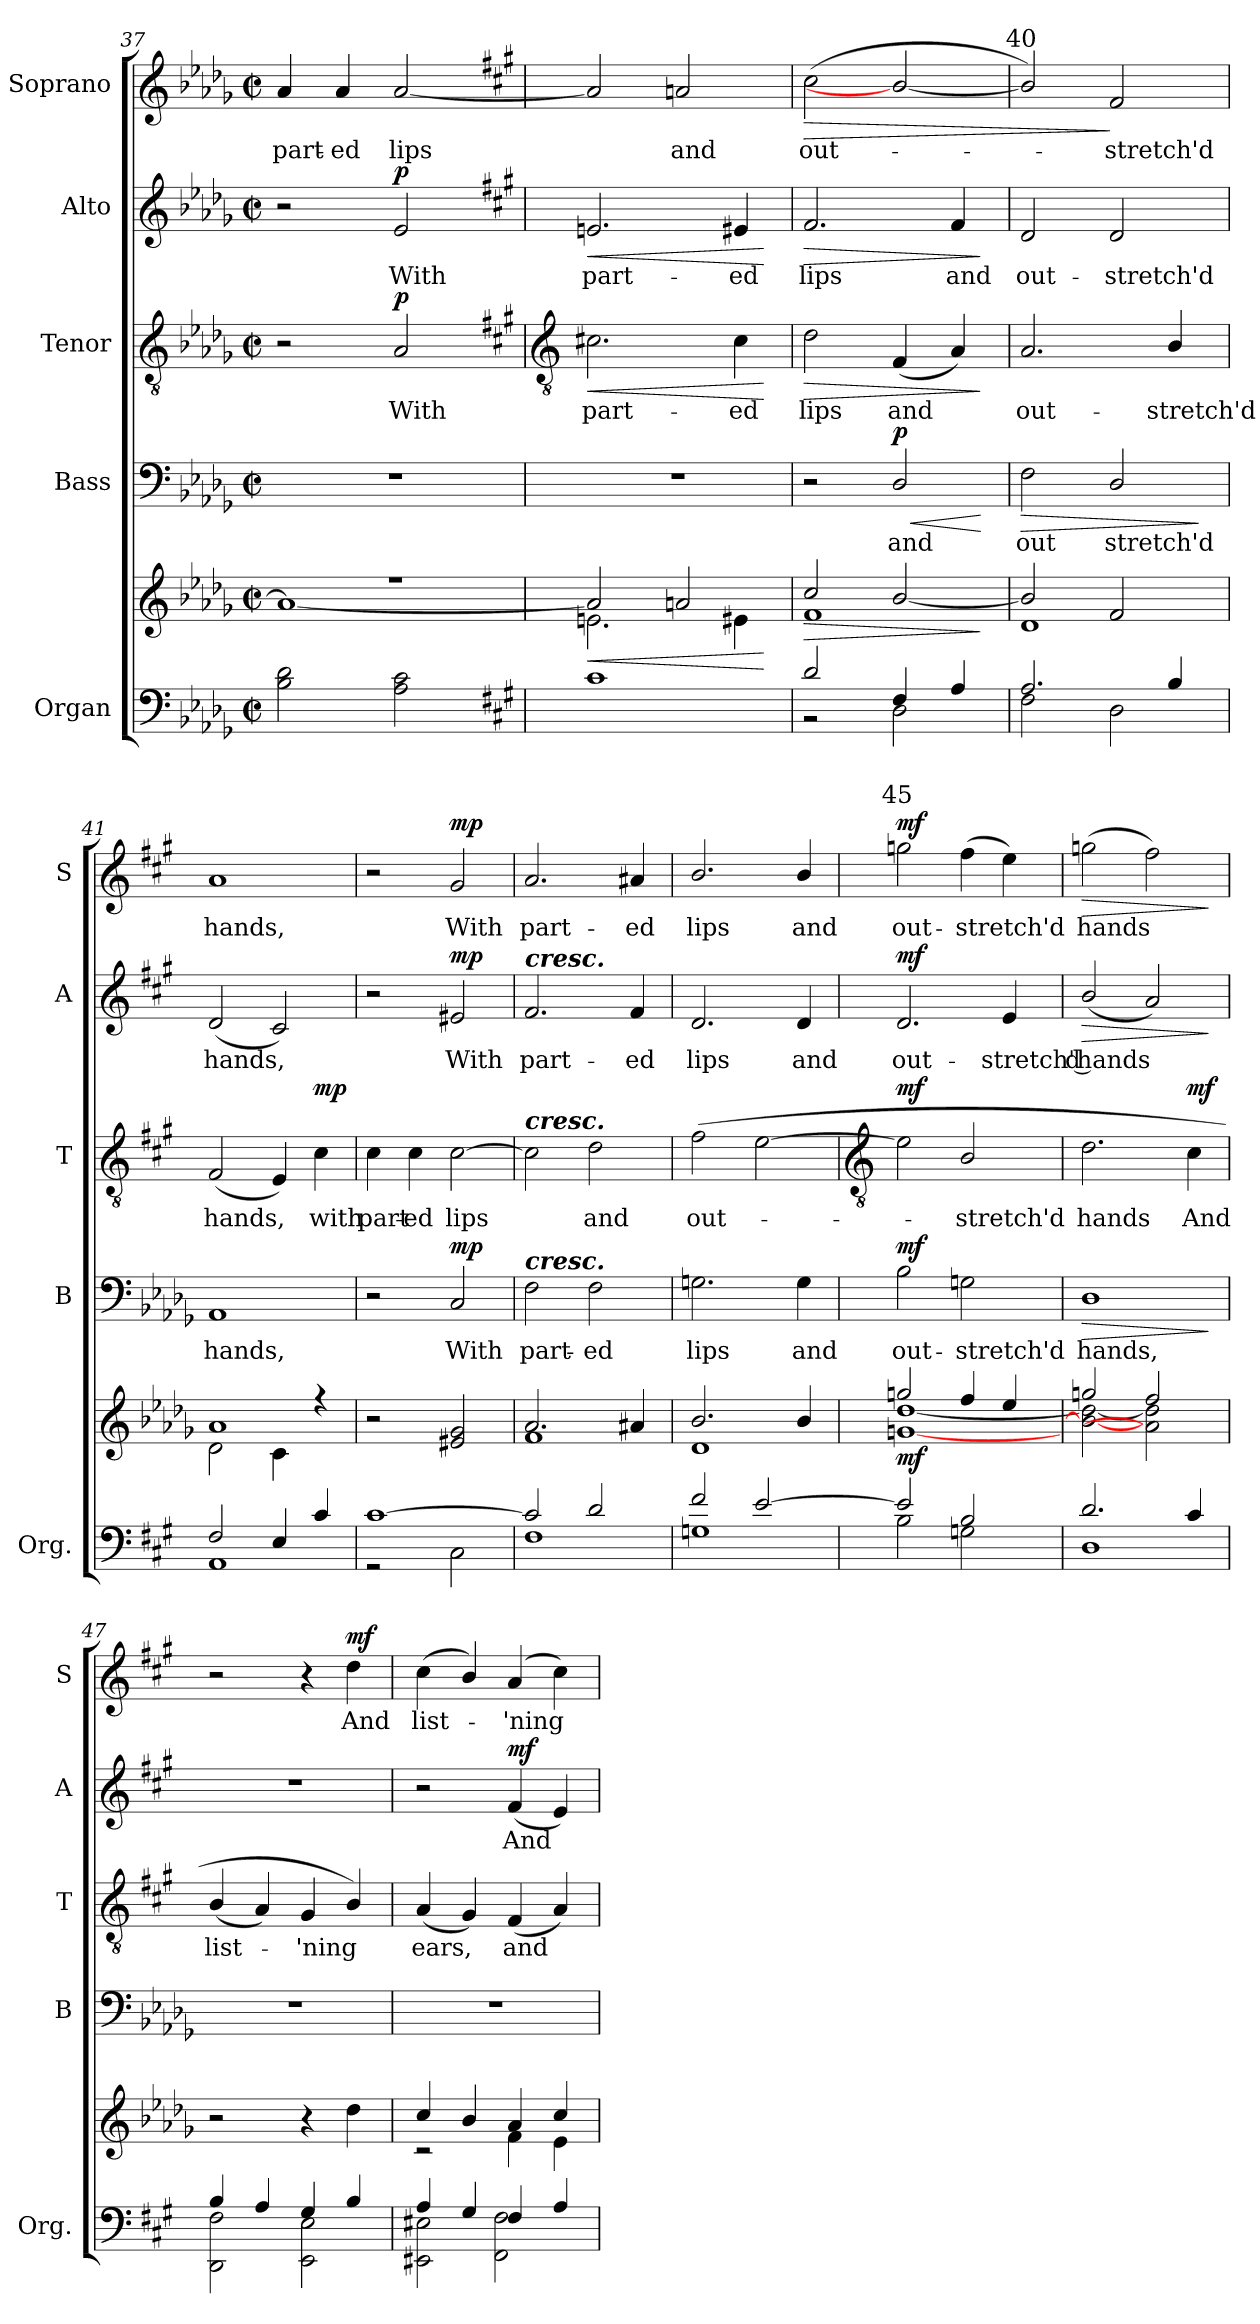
**kern	**kern	**dynam	**kern	**text	**dynam	**kern	**text	**dynam	**kern	**text	**dynam	**kern	**text	**dynam
*part5	*part5	*part5	*part4	*part4	*part4	*part3	*part3	*part3	*part2	*part2	*part2	*part1	*part1	*part1
*staff6	*staff5	*staff5/6	*staff4	*staff4	*staff4	*staff3	*staff3	*staff3	*staff2	*staff2	*staff2	*staff1	*staff1	*staff1
*I"Organ	*	*	*I"Bass	*	*	*I"Tenor	*	*	*I"Alto	*	*	*I"Soprano	*	*
*I'Org.	*	*	*I'B	*	*	*I'T	*	*	*I'A	*	*	*I'S	*	*
*clefF4	*clefG2	*	*clefF4	*	*	*clefGv2	*	*	*clefG2	*	*	*clefG2	*	*
*k[b-e-a-d-g-]	*k[b-e-a-d-g-]	*	*k[b-e-a-d-g-]	*	*	*k[b-e-a-d-g-]	*	*	*k[b-e-a-d-g-]	*	*	*k[b-e-a-d-g-]	*	*
*D-:	*D-:	*	*D-:	*	*	*D-:	*	*	*D-:	*	*	*D-:	*	*
*M2/2	*M2/2	*	*M2/2	*	*	*M2/2	*	*	*M2/2	*	*	*M2/2	*	*
*met(c|)	*met(c|)	*	*met(c|)	*	*	*met(c|)	*	*	*met(c|)	*	*	*met(c|)	*	*
=37	=37	=37	=37	=37	=37	=37	=37	=37	=37	=37	=37	=37	=37	=37
*^	*^	*	*	*	*	*	*	*	*	*	*	*	*	*
!	!	!	!	!	!	!	!	!	!	!	!	!	!	!	!LO:LY:b	!
2B-\ 2d-\	2ryy	1r	1a-\_	.	1r	.	.	2r	.	.	2r	.	.	4a-	part-	.
!	!	!	!	!	!	!	!	!	!	!	!	!	!	!	!LO:LY:b	!
.	.	.	.	.	.	.	.	.	.	.	.	.	.	4a-	-ed	.
!	!	!	!	!	!	!	!	!	!LO:LY:b	!LO:DY:b	!	!LO:LY:b	!LO:DY:b	!	!LO:LY:b	!
2A-\ 2c\	2ryy	.	.	.	.	.	.	2A-	With	p	2e-	With	p	[2a-	lips	.
*k[f#c#g#]	*	*k[f#c#g#]	*	*	*k[f#c#g#]	*	*	*k[f#c#g#]	*	*	*k[f#c#g#]	*	*	*k[f#c#g#]	*	*
*A:	*	*A:	*	*	*A:	*	*	*A:	*	*	*A:	*	*	*A:	*	*
!!LO:LB:g=z
=38	=38	=38	=38	=38	=38	=38	=38	=38	=38	=38	=38	=38	=38	=38	=38	=38
*	*	*	*	*	*	*	*	*clefGv2	*	*	*	*	*	*	*	*
!	!	!	!	!LO:HP:b	!	!	!	!	!LO:LY:b	!LO:HP:b	!	!LO:LY:b	!LO:HP:b	!	!	!
1c#/	2ryy	2.en\	2a-/]	<	1r	.	.	2.c#X	part-	<	2.en	part-	<	2a-]	.	.
!	!	!	!	!	!	!	!	!	!	!	!	!	!	!	!LO:LY:b	!
.	2ryy	.	2an/	.	.	.	.	.	.	.	.	.	.	2an	and	.
!	!	!	!	!	!	!	!	!	!LO:LY:b	!	!	!LO:LY:b	!	!	!	!
.	.	4e#X\	.	.	.	.	.	4c#	-ed	.	4e#X	-ed	.	.	.	.
*v	*v	*	*	*	*	*	*	*	*	*	*	*	*	*	*	*
*	*v	*v	*	*	*	*	*	*	*	*	*	*	*	*	*
.	.	[	.	.	.	.	.	[	.	.	[	.	.	.
=39	=39	=39	=39	=39	=39	=39	=39	=39	=39	=39	=39	=39	=39	=39
*^	*^	*	*	*	*	*	*	*	*	*	*	*	*	*
!	!	!	!	!LO:HP:b	!	!	!	!	!LO:LY:b	!LO:HP:b	!	!LO:LY:b	!LO:HP:b	!	!LO:LY:b	!LO:HP:b
2d/	2r	1f#\	2cc#/	>	2r	.	.	2d	lips	>	2.f#	lips	>	(<2cc#	out-	>
!	!	!	!	!	!	!LO:LY:b	!LO:HP:b	!	!LO:LY:b	!	!	!	!	!	!	!
!	!	!	!	!	!	!	!LO:DY:n=1:b	!	!	!	!	!	!	!	!	!
4F#/	2D\	.	[2b/	.	2D/	and	< p	(<4F#	and	.	.	.	.	2b/_	.	.
!	!	!	!	!	!	!	!	!	!	!	!	!LO:LY:b	!	!	!	!
4A/	.	.	.	.	.	.	.	4A)	.	.	4f#	and	.	.	.	.
*v	*v	*	*	*	*	*	*	*	*	*	*	*	*	*	*	*
*	*v	*v	*	*	*	*	*	*	*	*	*	*	*	*	*
.	.	]	.	.	[	.	.	]	.	.	]	.	.	.
=40	=40	=40	=40	=40	=40	=40	=40	=40	=40	=40	=40	=40	=40	=40
*^	*^	*	*	*	*	*	*	*	*	*	*	*	*	*
!	!	!	!	!	!	!	!	!	!	!	!	!	!	!LO:TX:a:cj:t=40	!	!
!	!	!	!	!	!	!LO:LY:b	!LO:HP:b	!	!LO:LY:b	!	!	!LO:LY:b	!	!	!	!
2.A/	2F#\	1d\	2b/]	.	2F#	out	>	2.A	out-	.	2d	out-	.	2b/])	.	.
!	!	!	!	!	!	!LO:LY:b	!	!	!	!	!	!LO:LY:b	!	!	!LO:LY:b	!
.	2D\	.	2f#/	.	2D/	stretch'd	.	.	.	.	2d	-stretch'd	.	2f#	stretch'd	]
!	!	!	!	!	!	!	!	!	!LO:LY:b	!	!	!	!	!	!	!
4B/	.	.	.	.	.	.	.	4B/	-stretch'd	.	.	.	.	.	.	.
*v	*v	*	*	*	*	*	*	*	*	*	*	*	*	*	*	*
*	*v	*v	*	*	*	*	*	*	*	*	*	*	*	*	*
.	.	.	.	.	]	.	.	.	.	.	.	.	.	.
=41	=41	=41	=41	=41	=41	=41	=41	=41	=41	=41	=41	=41	=41	=41
*^	*^	*	*	*	*	*	*	*	*	*	*	*	*	*
!	!	!	!	!	!	!LO:LY:b	!	!	!LO:LY:b	!	!	!LO:LY:b	!	!	!LO:LY:b	!
2F#/	1AA\	2d\	1a/	.	1AA	hands,	.	(<2F#	hands,	.	(<2d	hands,	.	1a	hands,	.
4E/	.	4c#\	.	.	.	.	.	4E)	.	.	2c#)	.	.	.	.	.
!	!	!	!	!	!	!	!	!	!LO:LY:b	!LO:DY:b	!	!	!	!	!	!
4c#/	.	4r	.	.	.	.	.	4c#	with	mp	.	.	.	.	.	.
=42	=42	=42	=42	=42	=42	=42	=42	=42	=42	=42	=42	=42	=42	=42	=42	=42
!	!	!	!	!	!	!	!	!	!LO:LY:b	!	!	!	!	!	!	!
[1c#/	2r	2r	2ryy	.	2r	.	.	4c#	part-	.	2r	.	.	2r	.	.
!	!	!	!	!	!	!	!	!	!LO:LY:b	!	!	!	!	!	!	!
.	.	.	.	.	.	.	.	4c#	-ed	.	.	.	.	.	.	.
!	!	!	!	!	!	!LO:LY:b	!LO:DY:b	!	!LO:LY:b	!	!	!LO:LY:b	!LO:DY:b	!	!LO:LY:b	!LO:DY:b
.	2C#\	2e#X/ 2g#/	2ryy	.	2C#	With	mp	[2c#	lips	.	2e#X	With	mp	2g#	With	mp
=43	=43	=43	=43	=43	=43	=43	=43	=43	=43	=43	=43	=43	=43	=43	=43	=43
!	!	!	!	!	!	!	!	!	!	!	!LO:TX:a:Bi:t=cresc.	!	!	!	!	!
!	!	!	!	!	!	!	!	!LO:TX:a:Bi:t=cresc.	!	!	!	!	!	!	!	!
!	!	!	!	!	!LO:TX:a:Bi:t=cresc.	!	!	!	!	!	!	!	!	!	!	!
!	!	!	!	!	!	!LO:LY:b	!	!	!	!	!	!LO:LY:b	!	!	!LO:LY:b	!
2c#/]	1F#\	2.a/	1f#\	.	2F#	part-	.	2c#]	.	.	2.f#	part-	.	2.a	part-	.
!	!	!	!	!	!	!LO:LY:b	!	!	!LO:LY:b	!	!	!	!	!	!	!
2d/	.	.	.	.	2F#	-ed	.	2d	and	.	.	.	.	.	.	.
!	!	!	!	!	!	!	!	!	!	!	!	!LO:LY:b	!	!	!LO:LY:b	!
.	.	4a#X/	.	.	.	.	.	.	.	.	4f#	-ed	.	4a#X	-ed	.
=44	=44	=44	=44	=44	=44	=44	=44	=44	=44	=44	=44	=44	=44	=44	=44	=44
!	!	!	!	!	!	!LO:LY:b	!	!	!LO:LY:b	!	!	!LO:LY:b	!	!	!LO:LY:b	!
2f#/	1Gn\	2.b/	1d\	.	2.Gn	lips	.	(<2f#	out-	.	2.d	lips	.	2.b/	lips	.
[2e/	.	.	.	.	.	.	.	[2e	.	.	.	.	.	.	.	.
!	!	!	!	!	!	!LO:LY:b	!	!	!	!	!	!LO:LY:b	!	!	!LO:LY:b	!
.	.	4b/	.	.	4G	and	.	.	.	.	4d	and	.	4b/	and	.
!!LO:LB:g=z
=45	=45	=45	=45	=45	=45	=45	=45	=45	=45	=45	=45	=45	=45	=45	=45	=45
*	*	*	*	*	*	*	*	*clefGv2	*	*	*	*	*	*	*	*
!	!	!	!	!	!	!	!	!	!	!	!	!	!	!LO:TX:a:cj:t=45	!	!
!	!	!	!	!LO:DY:b	!	!LO:LY:b	!LO:DY:b	!	!	!LO:DY:b	!	!LO:LY:b	!LO:DY:b	!	!LO:LY:b	!LO:DY:b
2e/]	2B\	2ggn	[1gn\ [1dd\	mf	2B	out-	mf	2e]	.	mf	2.d	out-	mf	2ggn	out-	mf
!	!	!	!	!	!	!LO:LY:b	!	!	!LO:LY:b	!	!	!	!	!	!LO:LY:b	!
2B/	2Gn\	4ff#	.	.	2Gn	-stretch'd	.	2B/	stretch'd	.	.	.	.	(>4ff#	-stretch'd	.
!	!	!	!	!	!	!	!	!	!	!	!	!LO:LY:b	!	!	!	!
.	.	4ee/	.	.	.	.	.	.	.	.	4e	-stretch' d	.	4ee)	.	.
=46	=46	=46	=46	=46	=46	=46	=46	=46	=46	=46	=46	=46	=46	=46	=46	=46
!	!	!	!	!	!	!LO:LY:b	!LO:HP:b	!	!LO:LY:b	!	!	!LO:LY:b	!LO:HP:b	!	!LO:LY:b	!LO:HP:b
2.d/	1D\	2ggn	2b\_ 2dd\_	.	1D	hands,	>	2.d	hands	.	(<2b/	hands	>	(>2ggn	hands	>
.	.	2ff#/	2a\] 2dd\]	.	.	.	.	.	.	.	2a)	.	.	2ff#)	.	.
!	!	!	!	!	!	!	!	!	!LO:LY:b	!LO:DY:b	!	!	!	!	!	!
4c#/	.	.	.	.	.	.	.	4c#	And	mf	.	.	.	.	.	.
*v	*v	*	*	*	*	*	*	*	*	*	*	*	*	*	*	*
*	*v	*v	*	*	*	*	*	*	*	*	*	*	*	*	*
.	.	.	.	.	]	.	.	.	.	.	]	.	.	]
=47	=47	=47	=47	=47	=47	=47	=47	=47	=47	=47	=47	=47	=47	=47
*^	*^	*	*	*	*	*	*	*	*	*	*	*	*	*
!	!	!	!	!	!	!	!	!	!LO:LY:b	!	!	!	!	!	!	!
4B/	2DD\ 2F#\	2r	2ryy	.	1r	.	.	(<4B/	list-	.	1r	.	.	2r	.	.
4A/	.	.	.	.	.	.	.	4A)	.	.	.	.	.	.	.	.
!	!	!	!	!	!	!	!	!	!LO:LY:b	!	!	!	!	!	!	!
4G#/	2EE\ 2E\	4r	2ryy	.	.	.	.	4G#	'ning	.	.	.	.	4r	.	.
!	!	!	!	!	!	!	!	!	!	!	!	!	!	!	!LO:LY:b	!LO:DY:b
4B/	.	4dd\	.	.	.	.	.	4B/)	.	.	.	.	.	4dd	And	mf
=48	=48	=48	=48	=48	=48	=48	=48	=48	=48	=48	=48	=48	=48	=48	=48	=48
!	!	!	!	!	!	!	!	!	!LO:LY:b	!	!	!	!	!	!LO:LY:b	!
4A/	2EE#X\ 2E#X\	4cc#/	2r	.	1r	.	.	(<4A	ears,	.	2r	.	.	(<4cc#	list-	.
4G#/	.	4b/	.	.	.	.	.	4G#)	.	.	.	.	.	4b/)	.	.
!	!	!	!	!	!	!	!	!	!LO:LY:b	!	!	!LO:LY:b	!LO:DY:b	!	!LO:LY:b	!
4F#/	2FF#\ 2F#\	4a/	4f#\	.	.	.	.	(<4F#	and	.	(<4f#	And	mf	(<4a	'ning	.
4A/	.	4cc#/	4e\	.	.	.	.	4A)	.	.	4e)	.	.	4cc#)	.	.
*v	*v	*	*	*	*	*	*	*	*	*	*	*	*	*	*	*
*	*v	*v	*	*	*	*	*	*	*	*	*	*	*	*	*
=	=	=	=	=	=	=	=	=	=	=	=	=	=	=
*-	*-	*-	*-	*-	*-	*-	*-	*-	*-	*-	*-	*-	*-	*-
